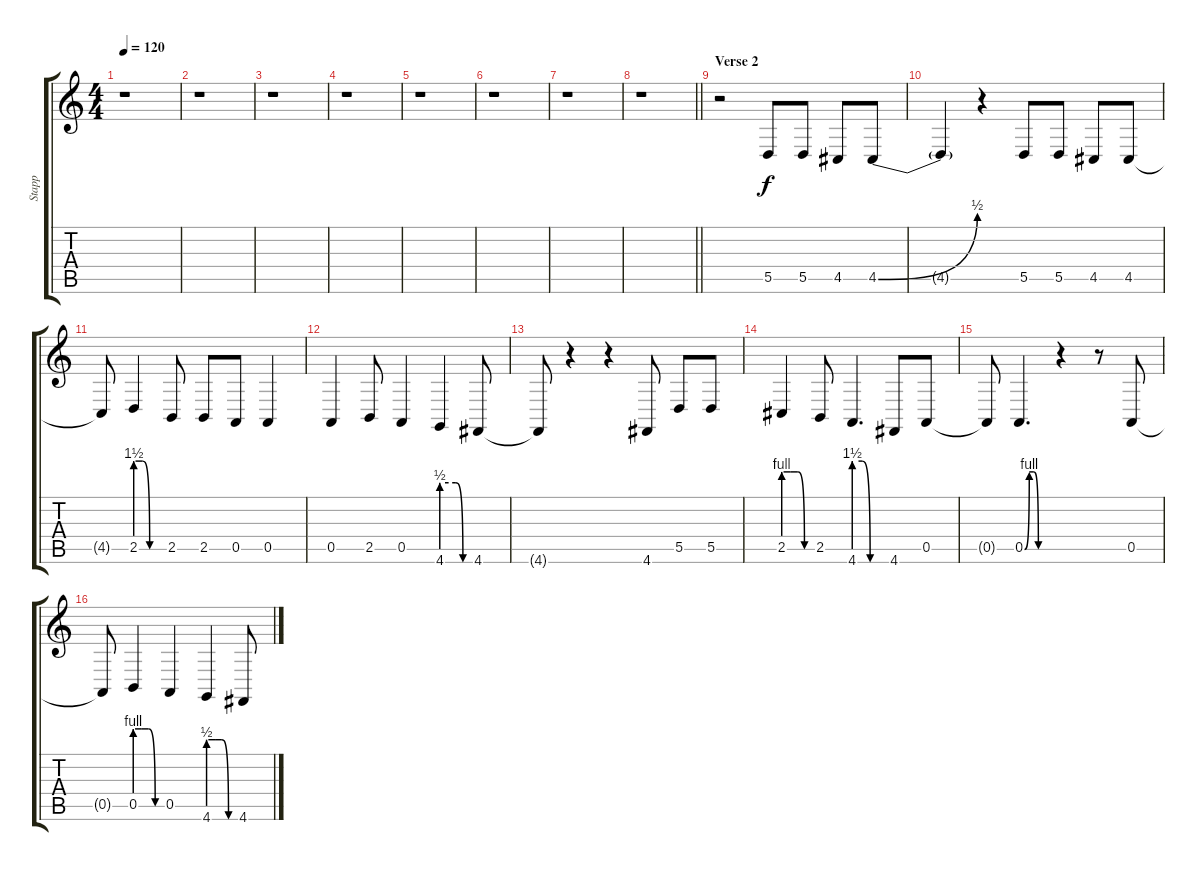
\track ("Stapp" "Stapp") {instrument cello}
\staff {score tabs}
\tuning (E4 B3 G3 D3 A2 D2) {hide}
\ts (4 4)
\tempo 120
\clef g2
\ks c
r.1{dy f} |
r.1 |
r.1 |
r.1 |
r.1 |
r.1 |
r.1 |
\barLineRight lightlight
r.1 |
\section ("" "Verse 2")
r.2 5.5.8 5.5.8 4.5.8 4.5{be (bend 0 0 60 2)}.8 |
4.5{t}.4 r.4 5.5.8 5.5.8 4.5.8 4.5.8 |
4.5{t}.8 2.5{be (custom 0 6 15 6 30 0 60 0)}.4 2.5.8 2.5.8 0.5.8 0.5.4 |
0.5.4 2.5.8 0.5.4 4.6{be (custom 0 2 30 2 45 0 60 0)}.4 4.6.8 |
4.6{t}.8 r.4 r.4 4.6.8 5.5.8 5.5.8 |
2.5{be (custom 0 4 15 4 30 4 44 0 60 0)}.4 2.5.8 4.6{be (custom 0 6 15 6 30 0 60 0)}.4{d} 4.6.8 0.5.8 |
0.5{t}.8 0.5{be (custom 0 0 10 4 20 4 30 0 60 0)}.4{d} r.4 r.8{beam merge} 0.5.8 |
0.5{t}.8 0.5{be (custom 0 4 15 4 30 4 45 0 60 0)}.4 0.5.4 4.6{be (custom 0 2 15 2 30 2 45 0 60 0)}.4 4.6.8
